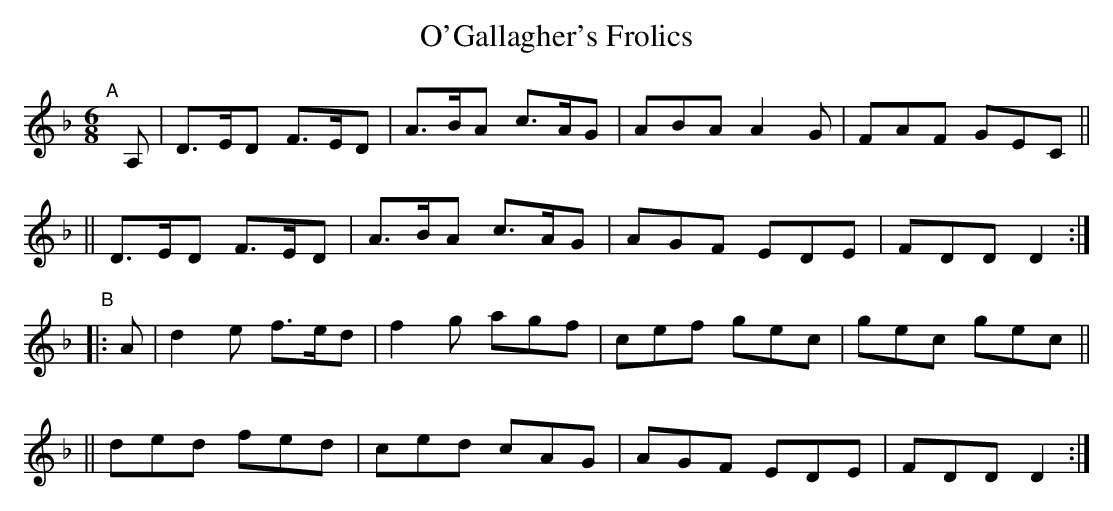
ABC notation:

X:1
T: O'Gallagher's Frolics
M: 6/8
L: 1/8
K: Dm
"^A"[|] A, \
 | D>ED F>ED | A>BA c>AG | ABA A2G | FAF GEC ||
|| D>ED F>ED | A>BA c>AG | AGF EDE | FDD D2 :|
"^B"|: A \
| d2e f>ed | f2g agf | cef gec | gec gec ||
|| ded fed | ced cAG | AGF EDE | FDD D2 :|
